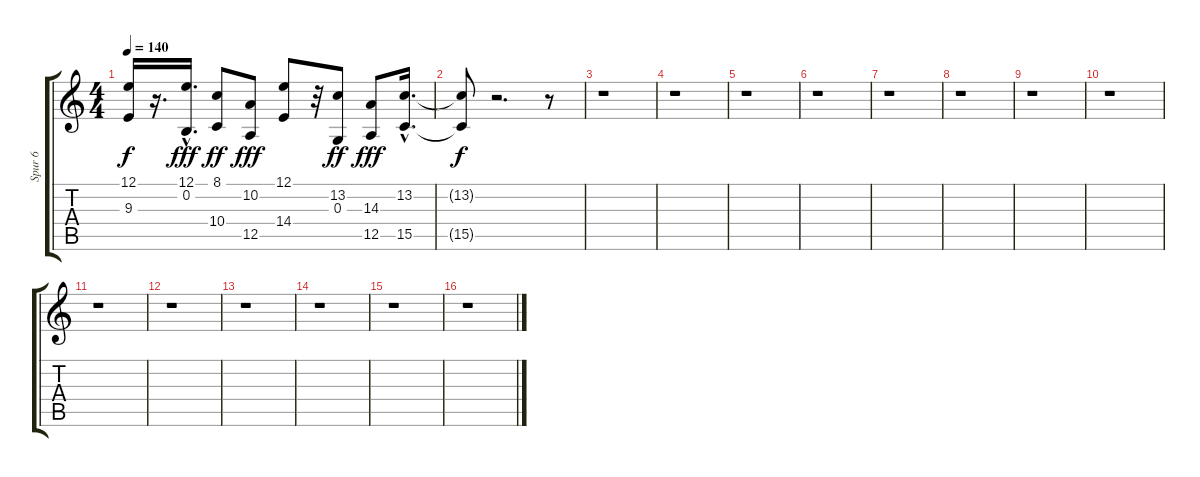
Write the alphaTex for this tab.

\track ("Spur 6" "Spur 6") {instrument brightacousticpiano}
\staff {score tabs}
\tuning (E4 B3 G3 D3 A2 E2) {hide}
\ts (4 4)
\tempo 140
\clef g2
\ks c
(12.1{t} 9.3{t}).16{dy f} r.16{d} (12.1{hac} 0.2{hac}).16{d dy fff} (8.1 10.4).8{dy ff} (10.2 12.5).8{dy fff} (12.1 14.4).8 r.32 (13.2 0.3).8{dy ff} (14.3 12.5).8{dy fff} (13.2{hac} 15.5{hac}).16{d} |
(13.2{t} 15.5{t}).8{dy f} r.2{d} r.8 |
r.1 |
r.1 |
r.1 |
r.1 |
r.1 |
r.1 |
r.1 |
r.1 |
r.1 |
r.1 |
r.1 |
r.1 |
r.1 |
r.1
